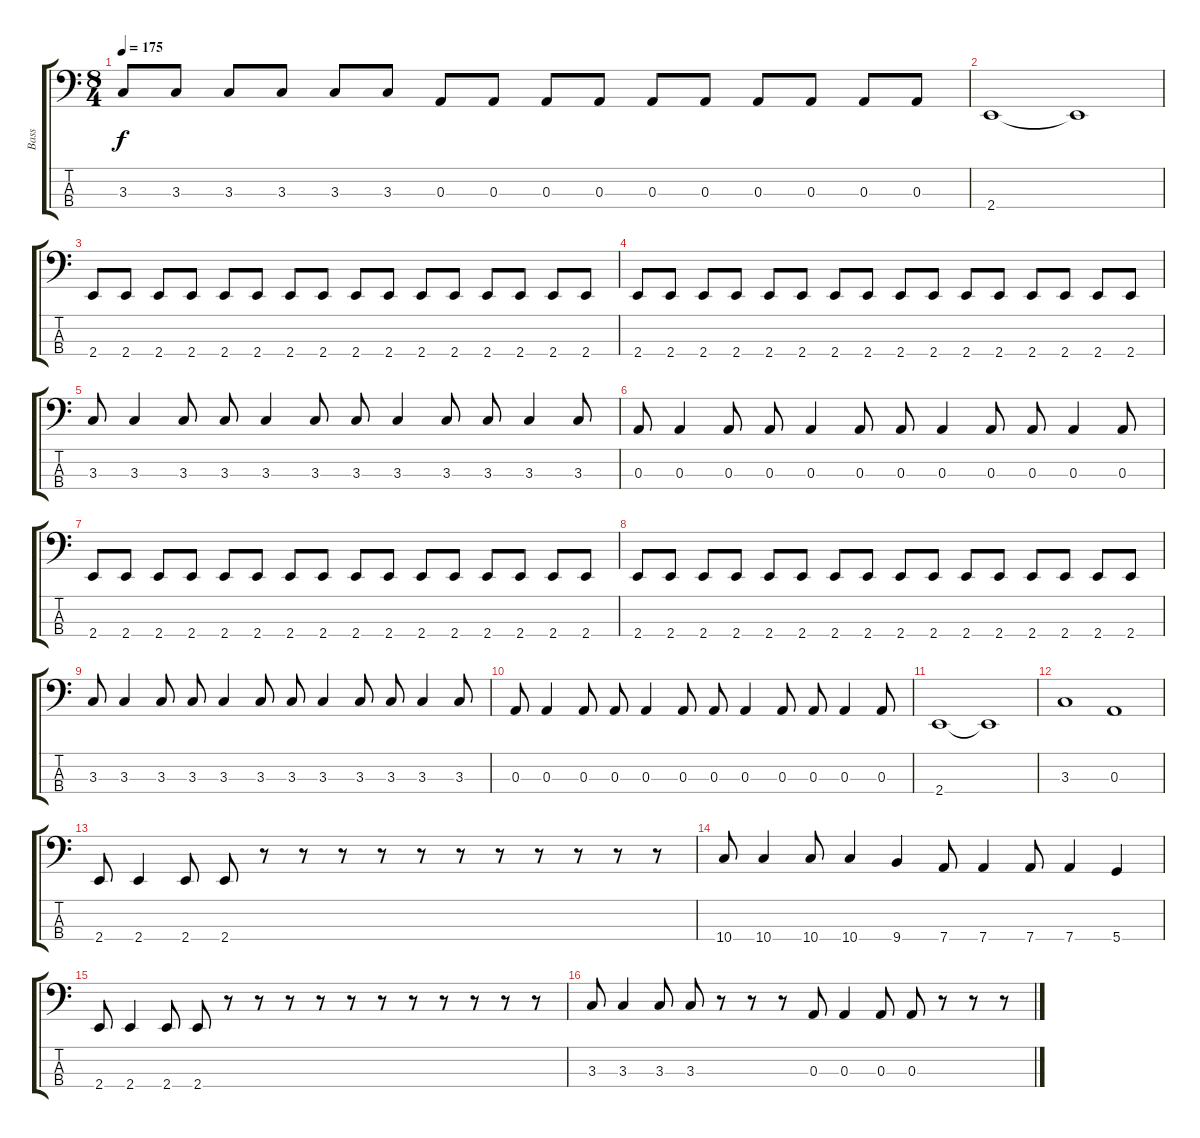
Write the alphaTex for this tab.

\track ("Bass" "Bass") {instrument electricbasspick}
\staff {score tabs}
\tuning (G2 D2 A1 D1) {hide}
\ts (8 4)
\tempo 175
\clef f4
\ks c
3.3.8{dy f} 3.3.8 3.3.8 3.3.8 3.3.8 3.3.8 0.3.8 0.3.8 0.3.8 0.3.8 0.3.8 0.3.8 0.3.8 0.3.8 0.3.8 0.3.8 |
2.4.1 2.4{t}.1 |
2.4.8 2.4.8 2.4.8 2.4.8 2.4.8 2.4.8 2.4.8 2.4.8 2.4.8 2.4.8 2.4.8 2.4.8 2.4.8 2.4.8 2.4.8 2.4.8 |
2.4.8 2.4.8 2.4.8 2.4.8 2.4.8 2.4.8 2.4.8 2.4.8 2.4.8 2.4.8 2.4.8 2.4.8 2.4.8 2.4.8 2.4.8 2.4.8 |
3.3.8 3.3.4 3.3.8 3.3.8 3.3.4 3.3.8 3.3.8 3.3.4 3.3.8 3.3.8 3.3.4 3.3.8 |
0.3.8 0.3.4 0.3.8 0.3.8 0.3.4 0.3.8 0.3.8 0.3.4 0.3.8 0.3.8 0.3.4 0.3.8 |
2.4.8 2.4.8 2.4.8 2.4.8 2.4.8 2.4.8 2.4.8 2.4.8 2.4.8 2.4.8 2.4.8 2.4.8 2.4.8 2.4.8 2.4.8 2.4.8 |
2.4.8 2.4.8 2.4.8 2.4.8 2.4.8 2.4.8 2.4.8 2.4.8 2.4.8 2.4.8 2.4.8 2.4.8 2.4.8 2.4.8 2.4.8 2.4.8 |
3.3.8 3.3.4 3.3.8 3.3.8 3.3.4 3.3.8 3.3.8 3.3.4 3.3.8 3.3.8 3.3.4 3.3.8 |
0.3.8 0.3.4 0.3.8 0.3.8 0.3.4 0.3.8 0.3.8 0.3.4 0.3.8 0.3.8 0.3.4 0.3.8 |
2.4.1 2.4{t}.1 |
3.3.1 0.3.1 |
2.4.8 2.4.4 2.4.8 2.4.8 r.8 r.8 r.8 r.8 r.8 r.8 r.8 r.8 r.8 r.8 r.8 |
10.4.8 10.4.4 10.4.8 10.4.4 9.4.4 7.4.8 7.4.4 7.4.8 7.4.4 5.4.4 |
2.4.8 2.4.4 2.4.8 2.4.8 r.8 r.8 r.8 r.8 r.8 r.8 r.8 r.8 r.8 r.8 r.8 |
3.3.8 3.3.4 3.3.8 3.3.8 r.8 r.8 r.8 0.3.8 0.3.4 0.3.8 0.3.8 r.8 r.8 r.8
